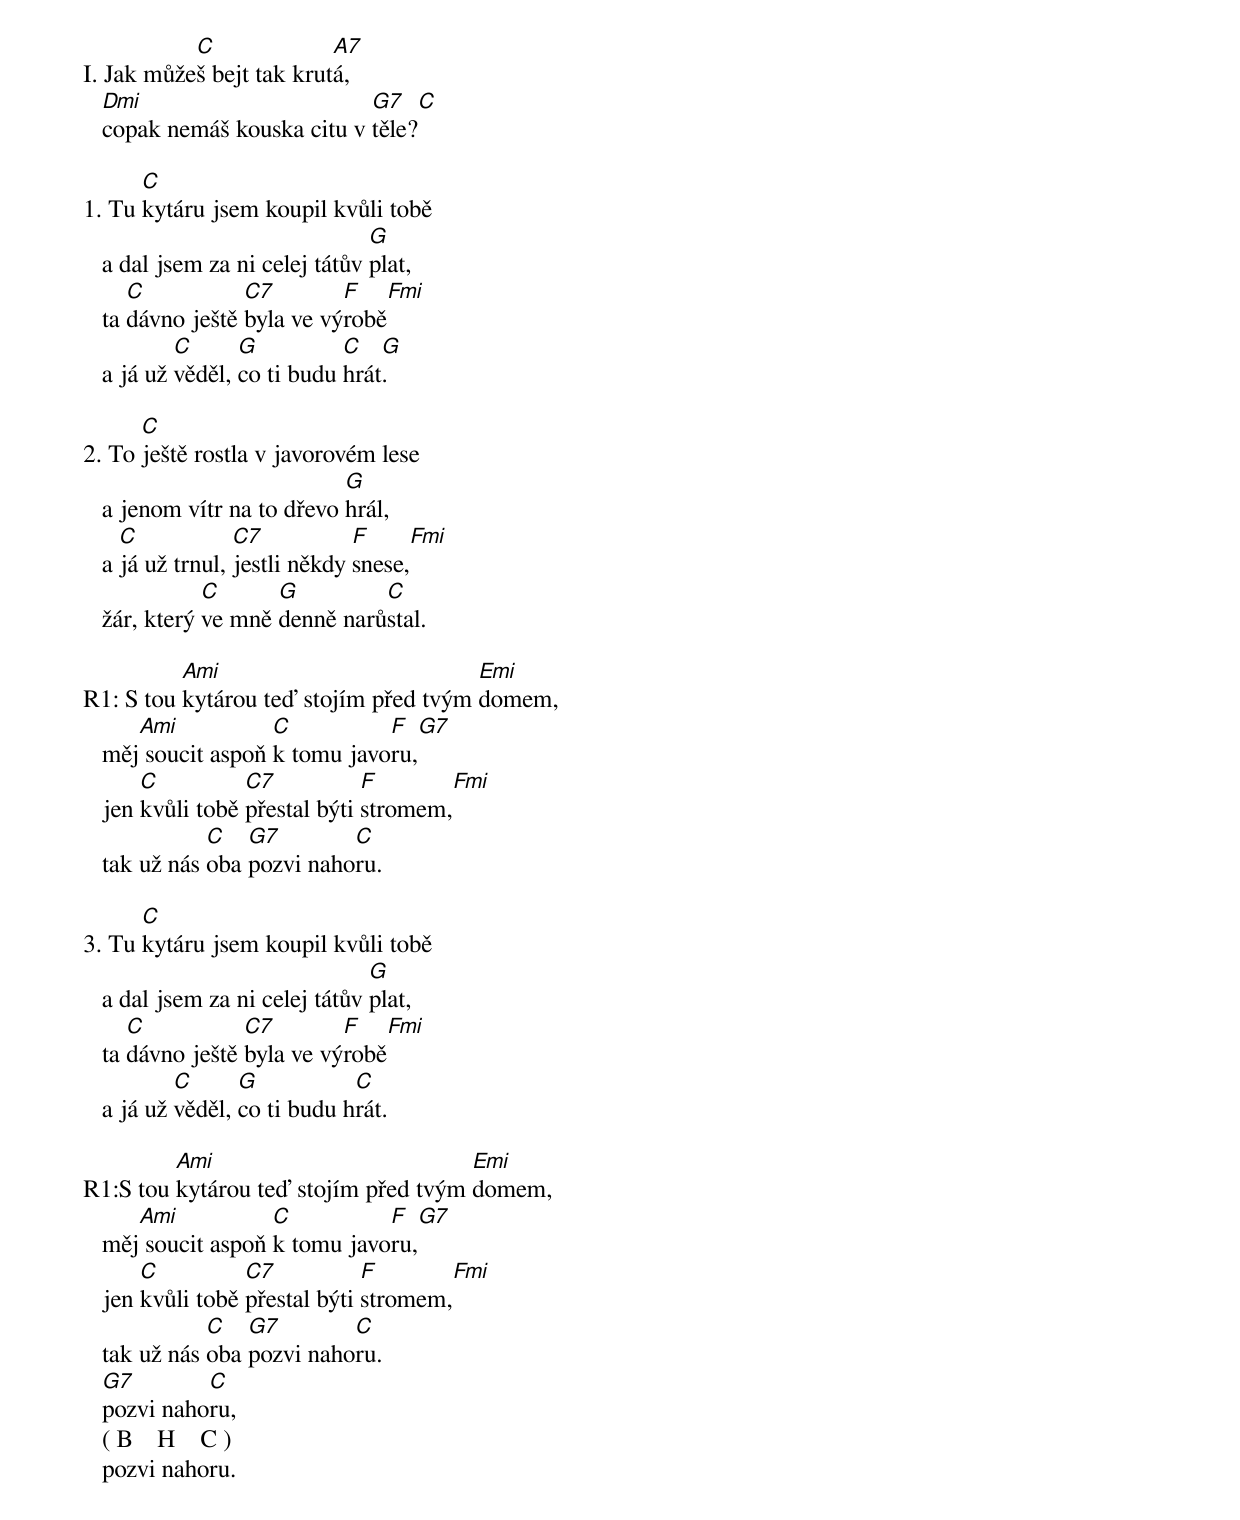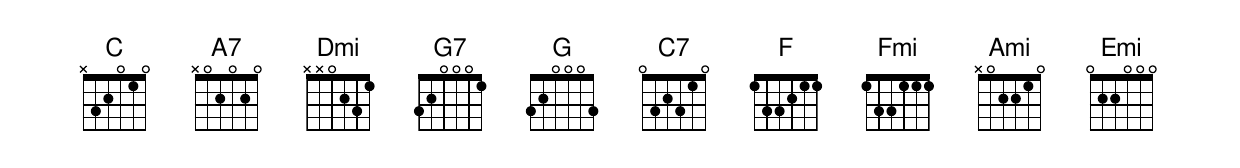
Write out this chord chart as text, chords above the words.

           C              A7
I. Jak můžeš bejt tak krutá,
   Dmi                       G7   C
   copak nemáš kouska citu v těle?

      C
1. Tu kytáru jsem koupil kvůli tobě
                                G
   a dal jsem za ni celej tátův plat,
      C           C7        F     Fmi
   ta dávno ještě byla ve výrobě
           C      G          C   G
   a já už věděl, co ti budu hrát.

      C
2. To ještě rostla v javorovém lese
                            G
   a jenom vítr na to dřevo hrál,
     C            C7           F      Fmi
   a já už trnul, jestli někdy snese,
              C      G         C
   žár, který ve mně denně narůstal.

          Ami                          Emi
R1: S tou kytárou teď stojím před tvým domem,
      Ami           C          F   G7
   měj soucit aspoň k tomu javoru,
       C          C7           F         Fmi
   jen kvůli tobě přestal býti stromem,
              C   G7        C
   tak už nás oba pozvi nahoru.

      C
3. Tu kytáru jsem koupil kvůli tobě
                                G
   a dal jsem za ni celej tátův plat,
      C           C7        F    Fmi
   ta dávno ještě byla ve výrobě
           C      G           C
   a já už věděl, co ti budu hrát.

         Ami                          Emi
R1:S tou kytárou teď stojím před tvým domem,
      Ami           C          F   G7
   měj soucit aspoň k tomu javoru,
       C          C7           F         Fmi
   jen kvůli tobě přestal býti stromem,
              C   G7        C
   tak už nás oba pozvi nahoru.
   G7        C
   pozvi nahoru,
   ( B    H    C )
   pozvi nahoru.
